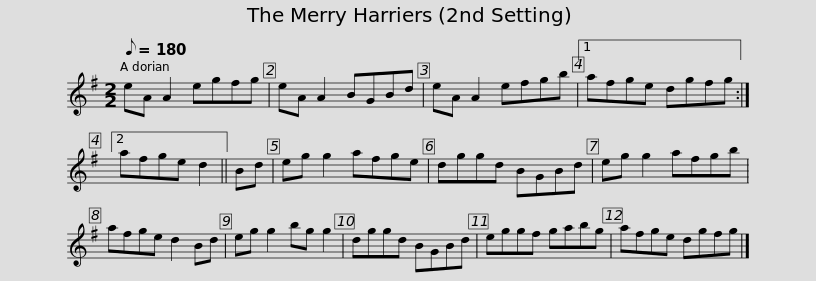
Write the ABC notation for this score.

X:1
L:1/8
Q:1/8=180
M:2/2
I:linebreak $
K:G
V:1 treble
V:1
 eA A2 egfg | eA A2 BGBd | eA A2 efgb |1 afge dgfg :|2 afge d2 || %5
 Bd | eg g2 afge |$ dggd BGBd | eg g2 afgb | afge d2 Bd | %10
 eg g2 bg g2 | dggd BGBd | eggf gabg |$ afge dgfg |] %14
